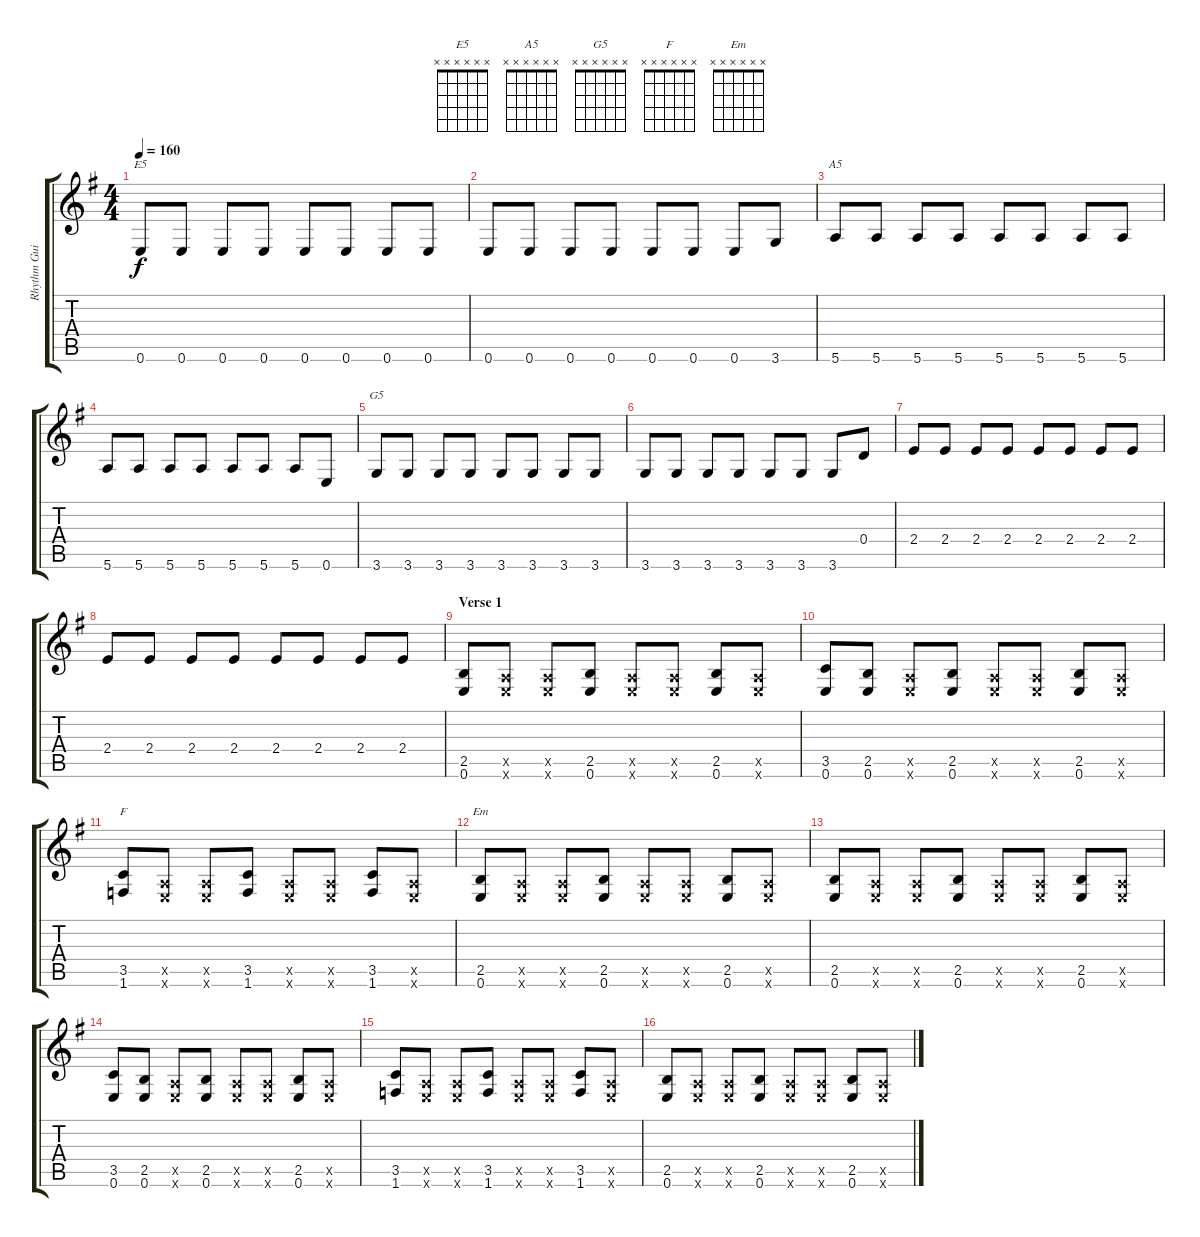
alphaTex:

\track ("Rhythm Guitar (Shahram Sherbaf)" "Rhythm Gui") {instrument overdrivenguitar}
\staff {score tabs}
\tuning (E4 B3 G3 D3 A2 E2) {hide}
\chord ("E5" x x x x x x)
\chord ("A5" x x x x x x)
\chord ("G5" x x x x x x)
\chord ("F" x x x x x x)
\chord ("Em" x x x x x x)
\ts (4 4)
\tempo 160
\clef g2
\ks eminor
0.6.8{ch "E5" dy f} 0.6.8 0.6.8 0.6.8 0.6.8 0.6.8 0.6.8 0.6.8 |
0.6.8 0.6.8 0.6.8 0.6.8 0.6.8 0.6.8 0.6.8 3.6.8 |
5.6.8{ch "A5"} 5.6.8 5.6.8 5.6.8 5.6.8 5.6.8 5.6.8 5.6.8 |
5.6.8 5.6.8 5.6.8 5.6.8 5.6.8 5.6.8 5.6.8 0.6.8 |
3.6.8{ch "G5"} 3.6.8 3.6.8 3.6.8 3.6.8 3.6.8 3.6.8 3.6.8 |
3.6.8 3.6.8 3.6.8 3.6.8 3.6.8 3.6.8 3.6.8 0.4.8 |
2.4.8 2.4.8 2.4.8 2.4.8 2.4.8 2.4.8 2.4.8 2.4.8 |
2.4.8 2.4.8 2.4.8 2.4.8 2.4.8 2.4.8 2.4.8 2.4.8 |
\section ("" "Verse 1")
(2.5 0.6).8 (0.5{x} 0.6{x}).8 (0.5{x} 0.6{x}).8 (2.5 0.6).8 (0.5{x} 0.6{x}).8 (0.5{x} 0.6{x}).8 (2.5 0.6).8 (0.5{x} 0.6{x}).8 |
(3.5 0.6).8 (2.5 0.6).8 (0.5{x} 0.6{x}).8 (2.5 0.6).8 (0.5{x} 0.6{x}).8 (0.5{x} 0.6{x}).8 (2.5 0.6).8 (0.5{x} 0.6{x}).8 |
(3.5 1.6).8{ch "F"} (0.5{x} 0.6{x}).8 (0.5{x} 0.6{x}).8 (3.5 1.6).8 (0.5{x} 0.6{x}).8 (0.5{x} 0.6{x}).8 (3.5 1.6).8 (0.5{x} 0.6{x}).8 |
(2.5 0.6).8{ch "Em"} (0.5{x} 0.6{x}).8 (0.5{x} 0.6{x}).8 (2.5 0.6).8 (0.5{x} 0.6{x}).8 (0.5{x} 0.6{x}).8 (2.5 0.6).8 (0.5{x} 0.6{x}).8 |
(2.5 0.6).8 (0.5{x} 0.6{x}).8 (0.5{x} 0.6{x}).8 (2.5 0.6).8 (0.5{x} 0.6{x}).8 (0.5{x} 0.6{x}).8 (2.5 0.6).8 (0.5{x} 0.6{x}).8 |
(3.5 0.6).8 (2.5 0.6).8 (0.5{x} 0.6{x}).8 (2.5 0.6).8 (0.5{x} 0.6{x}).8 (0.5{x} 0.6{x}).8 (2.5 0.6).8 (0.5{x} 0.6{x}).8 |
(3.5 1.6).8 (0.5{x} 0.6{x}).8 (0.5{x} 0.6{x}).8 (3.5 1.6).8 (0.5{x} 0.6{x}).8 (0.5{x} 0.6{x}).8 (3.5 1.6).8 (0.5{x} 0.6{x}).8 |
(2.5 0.6).8 (0.5{x} 0.6{x}).8 (0.5{x} 0.6{x}).8 (2.5 0.6).8 (0.5{x} 0.6{x}).8 (0.5{x} 0.6{x}).8 (2.5 0.6).8 (0.5{x} 0.6{x}).8
